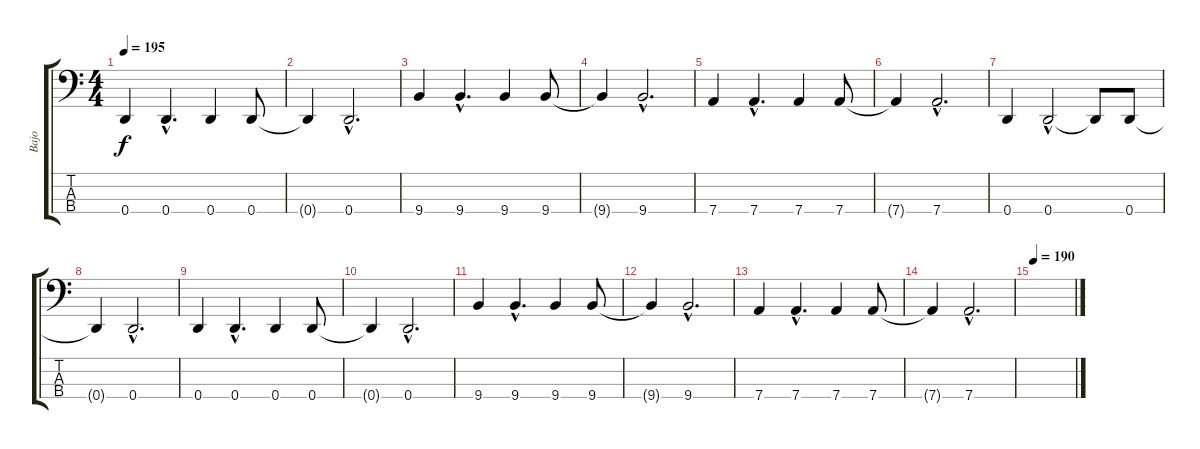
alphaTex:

\track ("Bajo" "Bajo") {instrument electricbasspick}
\staff {score tabs}
\tuning (G2 D2 A1 D1) {hide}
\ts (4 4)
\tempo 195
\clef f4
\ks c
0.4.4{dy f} 0.4{hac}.4{d} 0.4.4 0.4.8 |
0.4{t}.4 0.4{hac}.2{d} |
9.4.4 9.4{hac}.4{d} 9.4.4 9.4.8 |
9.4{t}.4 9.4{hac}.2{d} |
7.4.4 7.4{hac}.4{d} 7.4.4 7.4.8 |
7.4{t}.4 7.4{hac}.2{d} |
0.4.4 0.4{hac}.2 0.4{t}.8 0.4.8 |
0.4{t}.4 0.4{hac}.2{d} |
0.4.4 0.4{hac}.4{d} 0.4.4 0.4.8 |
0.4{t}.4 0.4{hac}.2{d} |
9.4.4 9.4{hac}.4{d} 9.4.4 9.4.8 |
9.4{t}.4 9.4{hac}.2{d} |
7.4.4 7.4{hac}.4{d} 7.4.4 7.4.8 |
7.4{t}.4 7.4{hac}.2{d} |
\tempo 190
